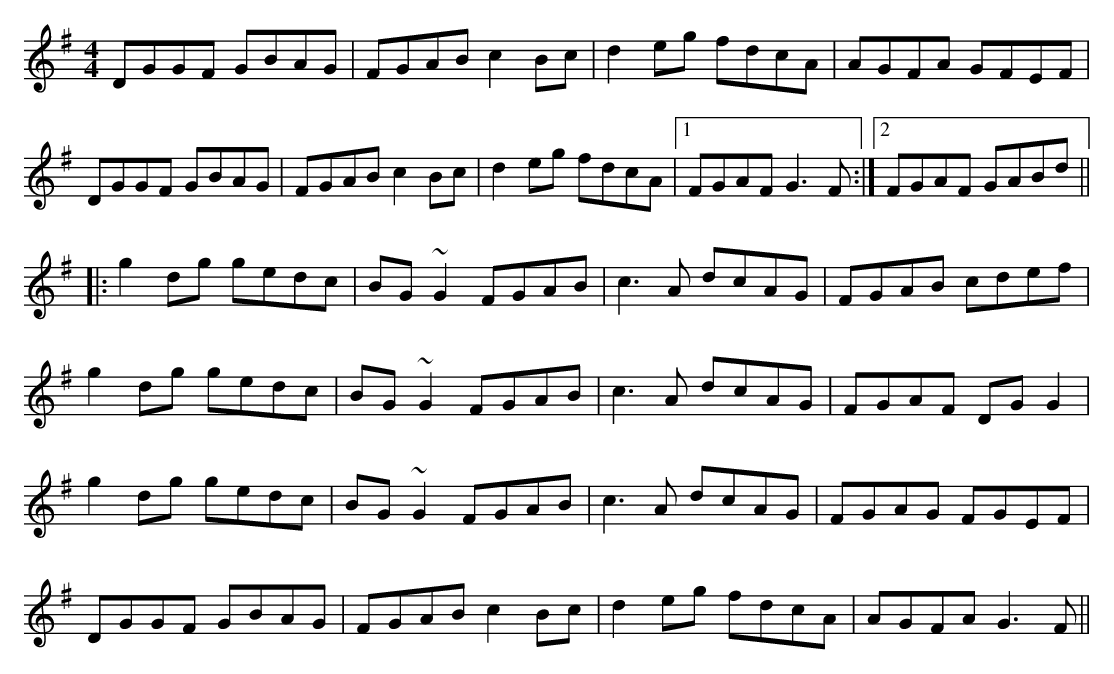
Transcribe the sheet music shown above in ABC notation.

X:1
M:4/4
K:G
DGGF GBAG|FGAB c2Bc|d2eg fdcA|AGFA GFEF|
DGGF GBAG|FGAB c2Bc|d2eg fdcA|1 FGAF G3F:|2 FGAF GABd||
|:g2dg gedc|BG~G2 FGAB|c3A dcAG|FGAB cdef|
g2dg gedc|BG~G2 FGAB|c3A dcAG|FGAF DGG2|
g2dg gedc|BG~G2 FGAB|c3A dcAG|FGAG FGEF|
DGGF GBAG|FGAB c2Bc|d2eg fdcA|AGFA G3F||
